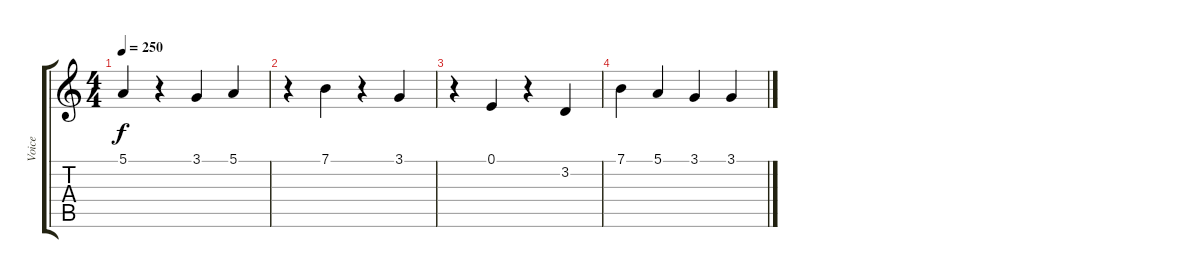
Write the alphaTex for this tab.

\track ("Voice" "Voice") {instrument flute}
\staff {score tabs}
\tuning (E4 B3 G3 D3 A2 E2) {hide}
\ts (4 4)
\tempo 250
\clef g2
\ks c
5.1.4{dy f} r.4 3.1.4 5.1.4 |
r.4 7.1.4 r.4 3.1.4 |
r.4 0.1.4 r.4 3.2.4 |
7.1.4 5.1.4 3.1.4 3.1.4
